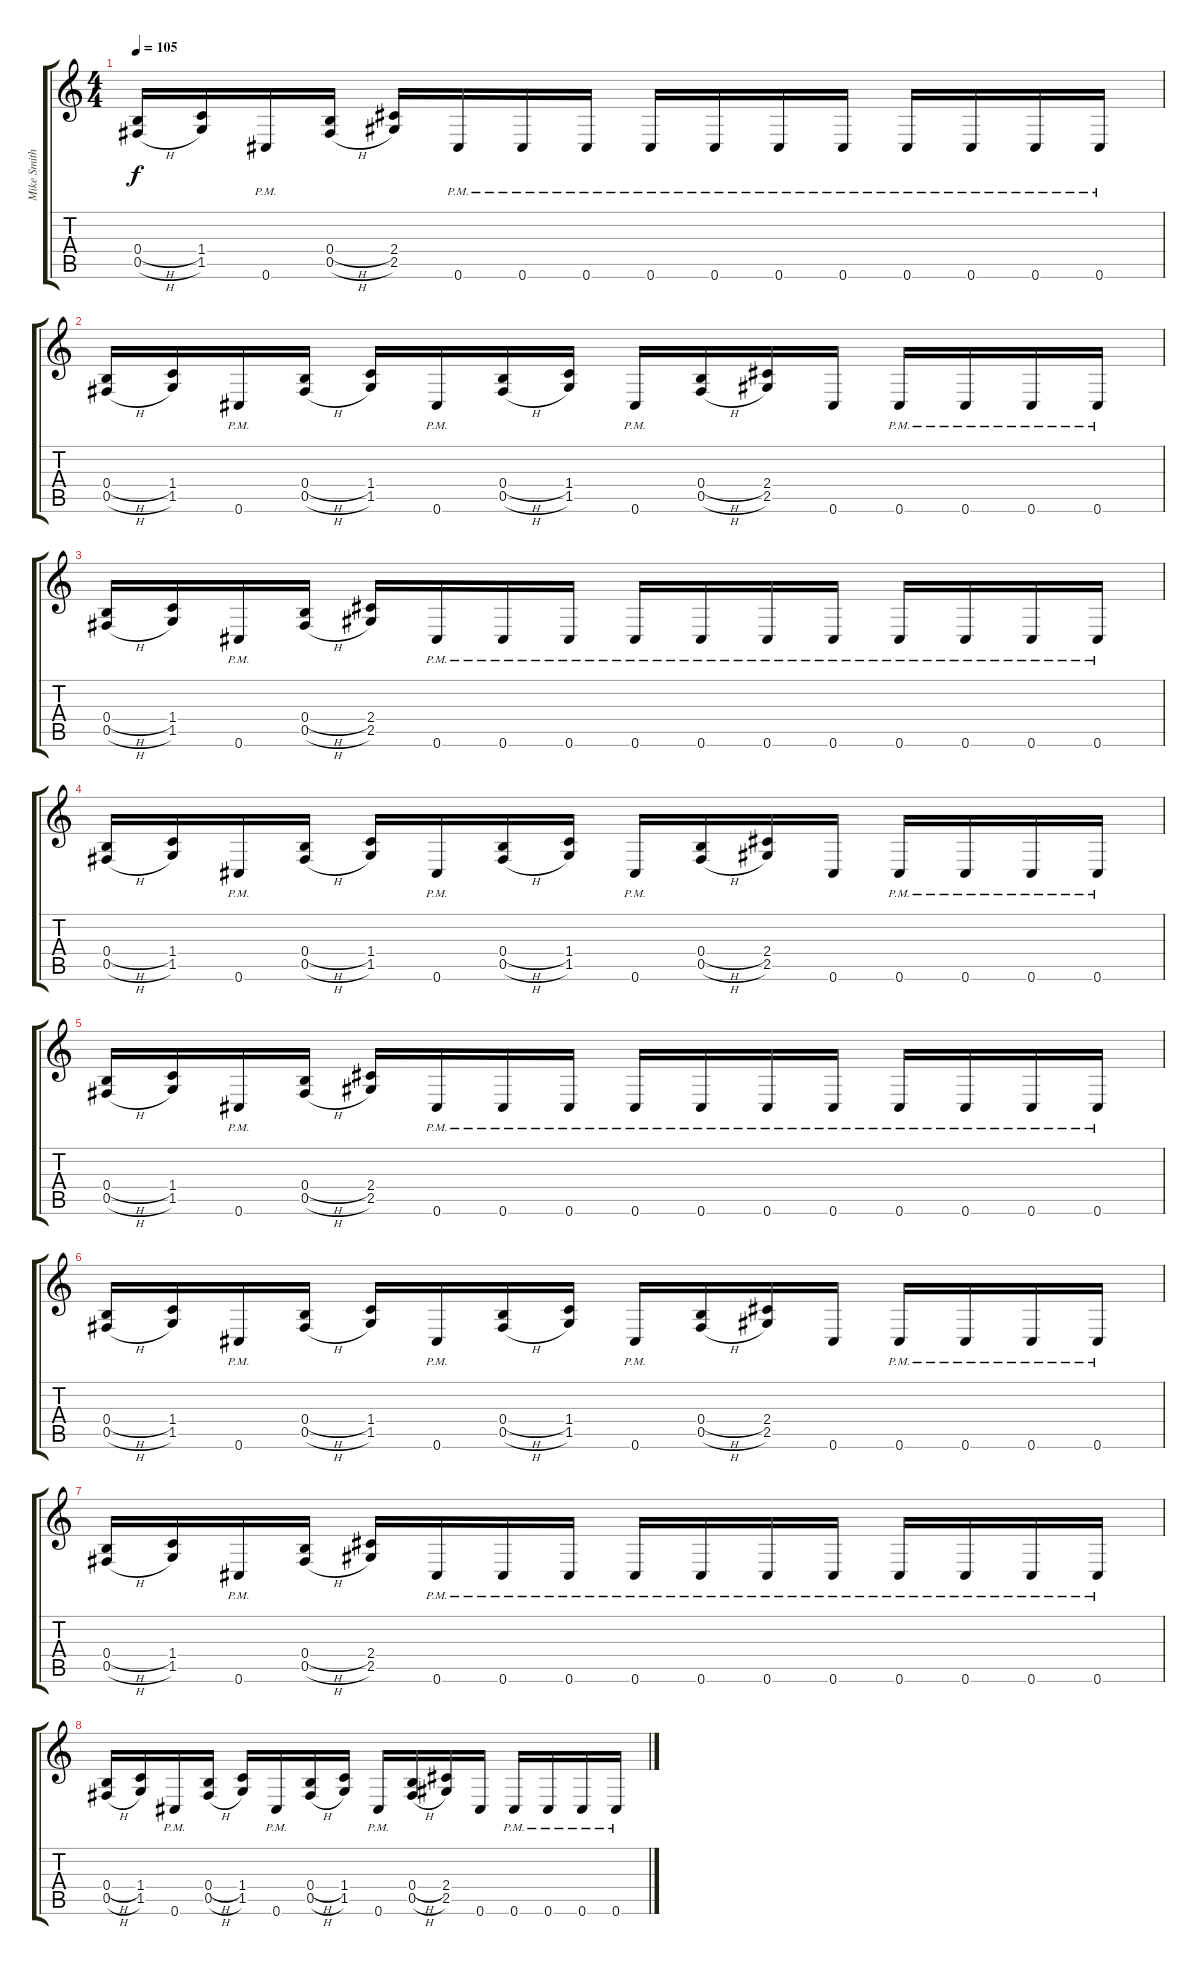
\track ("Mike Smith - Guitar" "Mike Smith") {instrument electricguitarclean}
\staff {score tabs}
\tuning (Db4 Ab3 E3 B2 Gb2 Db2) {hide}
\ts (4 4)
\tempo 105
\clef g2
\ks c
(0.4{h} 0.5{h}).16{dy f} (1.4 1.5).16 0.6{pm}.16 (0.4{h} 0.5{h}).16 (2.4 2.5).16 0.6{pm}.16 0.6{pm}.16 0.6{pm}.16 0.6{pm}.16 0.6{pm}.16 0.6{pm}.16 0.6{pm}.16 0.6{pm}.16 0.6{pm}.16 0.6{pm}.16 0.6{pm}.16 |
(0.4{h} 0.5{h}).16 (1.4 1.5).16 0.6{pm}.16 (0.4{h} 0.5{h}).16 (1.4 1.5).16 0.6{pm}.16 (0.4{h} 0.5{h}).16 (1.4 1.5).16 0.6{pm}.16 (0.4{h} 0.5{h}).16 (2.4 2.5).16 0.6.16 0.6{pm}.16 0.6{pm}.16 0.6{pm}.16 0.6{pm}.16 |
(0.4{h} 0.5{h}).16 (1.4 1.5).16 0.6{pm}.16 (0.4{h} 0.5{h}).16 (2.4 2.5).16 0.6{pm}.16 0.6{pm}.16 0.6{pm}.16 0.6{pm}.16 0.6{pm}.16 0.6{pm}.16 0.6{pm}.16 0.6{pm}.16 0.6{pm}.16 0.6{pm}.16 0.6{pm}.16 |
(0.4{h} 0.5{h}).16 (1.4 1.5).16 0.6{pm}.16 (0.4{h} 0.5{h}).16 (1.4 1.5).16 0.6{pm}.16 (0.4{h} 0.5{h}).16 (1.4 1.5).16 0.6{pm}.16 (0.4{h} 0.5{h}).16 (2.4 2.5).16 0.6.16 0.6{pm}.16 0.6{pm}.16 0.6{pm}.16 0.6{pm}.16 |
(0.4{h} 0.5{h}).16 (1.4 1.5).16 0.6{pm}.16 (0.4{h} 0.5{h}).16 (2.4 2.5).16 0.6{pm}.16 0.6{pm}.16 0.6{pm}.16 0.6{pm}.16 0.6{pm}.16 0.6{pm}.16 0.6{pm}.16 0.6{pm}.16 0.6{pm}.16 0.6{pm}.16 0.6{pm}.16 |
(0.4{h} 0.5{h}).16 (1.4 1.5).16 0.6{pm}.16 (0.4{h} 0.5{h}).16 (1.4 1.5).16 0.6{pm}.16 (0.4{h} 0.5{h}).16 (1.4 1.5).16 0.6{pm}.16 (0.4{h} 0.5{h}).16 (2.4 2.5).16 0.6.16 0.6{pm}.16 0.6{pm}.16 0.6{pm}.16 0.6{pm}.16 |
(0.4{h} 0.5{h}).16 (1.4 1.5).16 0.6{pm}.16 (0.4{h} 0.5{h}).16 (2.4 2.5).16 0.6{pm}.16 0.6{pm}.16 0.6{pm}.16 0.6{pm}.16 0.6{pm}.16 0.6{pm}.16 0.6{pm}.16 0.6{pm}.16 0.6{pm}.16 0.6{pm}.16 0.6{pm}.16 |
(0.4{h} 0.5{h}).16 (1.4 1.5).16 0.6{pm}.16 (0.4{h} 0.5{h}).16 (1.4 1.5).16 0.6{pm}.16 (0.4{h} 0.5{h}).16 (1.4 1.5).16 0.6{pm}.16 (0.4{h} 0.5{h}).16 (2.4 2.5).16 0.6.16 0.6{pm}.16 0.6{pm}.16 0.6{pm}.16 0.6{pm}.16
